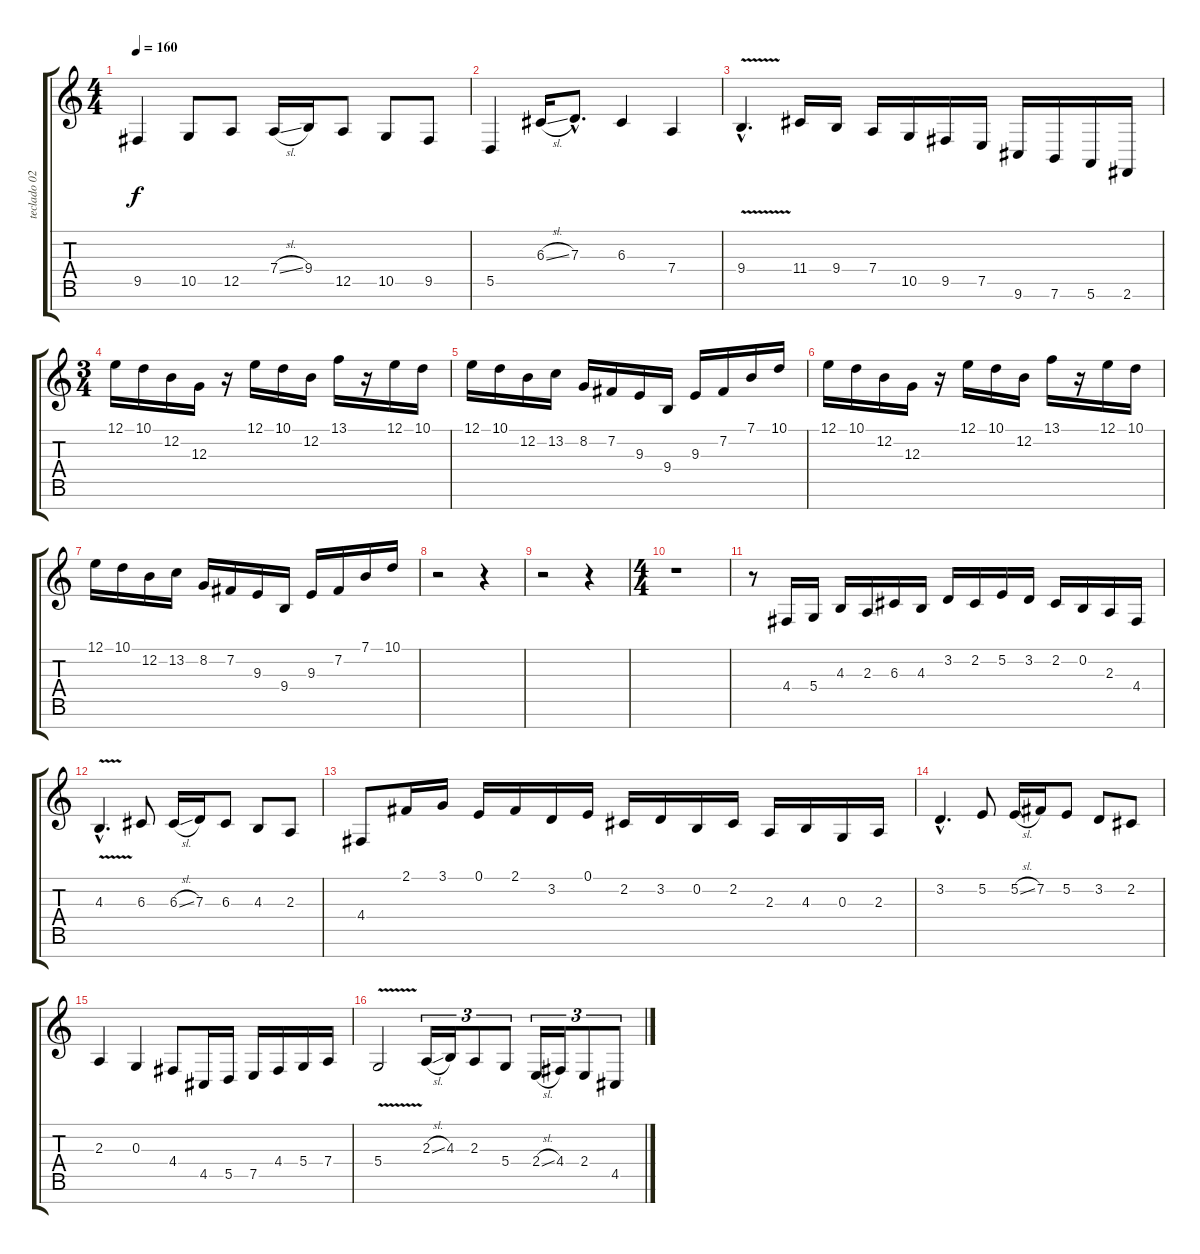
\track ("teclado 02" "teclado 02") {instrument lead8bassandlead}
\staff {score tabs}
\tuning (E4 B3 G3 D3 A2 E2 B1) {hide}
\ts (4 4)
\tempo 160
\clef g2
\ks c
9.5.4{dy f} 10.5.8 12.5.8 7.4{sl}.16 9.4.16 12.5.8 10.5.8 9.5.8 |
5.5.4 6.3{sl}.16 7.3{hac}.8{d} 6.3.4 7.4.4 |
9.4{v hac}.4{d} 11.4.16 9.4.16 7.4.16 10.5.16 9.5.16 7.5.16 9.6.16 7.6.16 5.6.16 2.6.16 |
\ts (3 4)
12.1.16{instrument lead8bassandlead} 10.1.16 12.2.16 12.3.16 r.16 12.1.16 10.1.16 12.2.16 13.1.16 r.16 12.1.16 10.1.16 |
12.1.16 10.1.16 12.2.16 13.2.16 8.2.16 7.2.16 9.3.16 9.4.16 9.3.16 7.2.16 7.1.16 10.1.16 |
12.1.16{instrument lead8bassandlead} 10.1.16 12.2.16 12.3.16 r.16 12.1.16 10.1.16 12.2.16 13.1.16 r.16 12.1.16 10.1.16 |
12.1.16 10.1.16 12.2.16 13.2.16 8.2.16 7.2.16 9.3.16 9.4.16 9.3.16 7.2.16 7.1.16 10.1.16 |
r.2 r.4 |
r.2 r.4 |
\ts (4 4)
r.1 |
r.8 4.4.16 5.4.16 4.3.16 2.3.16 6.3.16 4.3.16 3.2.16 2.2.16 5.2.16 3.2.16 2.2.16 0.2.16 2.3.16 4.4.16 |
4.3{v hac}.4{d} 6.3.8 6.3{sl}.16 7.3.16 6.3.8 4.3.8 2.3.8 |
4.4.8 2.1.16 3.1.16 0.1.16 2.1.16 3.2.16 0.1.16 2.2.16 3.2.16 0.2.16 2.2.16 2.3.16 4.3.16 0.3.16 2.3.16 |
3.2{hac}.4{d} 5.2.8 5.2{sl}.16 7.2.16 5.2.8 3.2.8 2.2.8 |
2.3.4 0.3.4 4.4.8 4.5.16 5.5.16 7.5.16 4.4.16 5.4.16 7.4.16 |
5.4{v}.2 2.3{sl}.16{tu (3 2)} 4.3.16{tu (3 2)} 2.3.8{tu (3 2)} 5.4.8{tu (3 2)} 2.4{sl}.16{tu (3 2)} 4.4.16{tu (3 2)} 2.4.8{tu (3 2)} 4.5.8{tu (3 2)}
